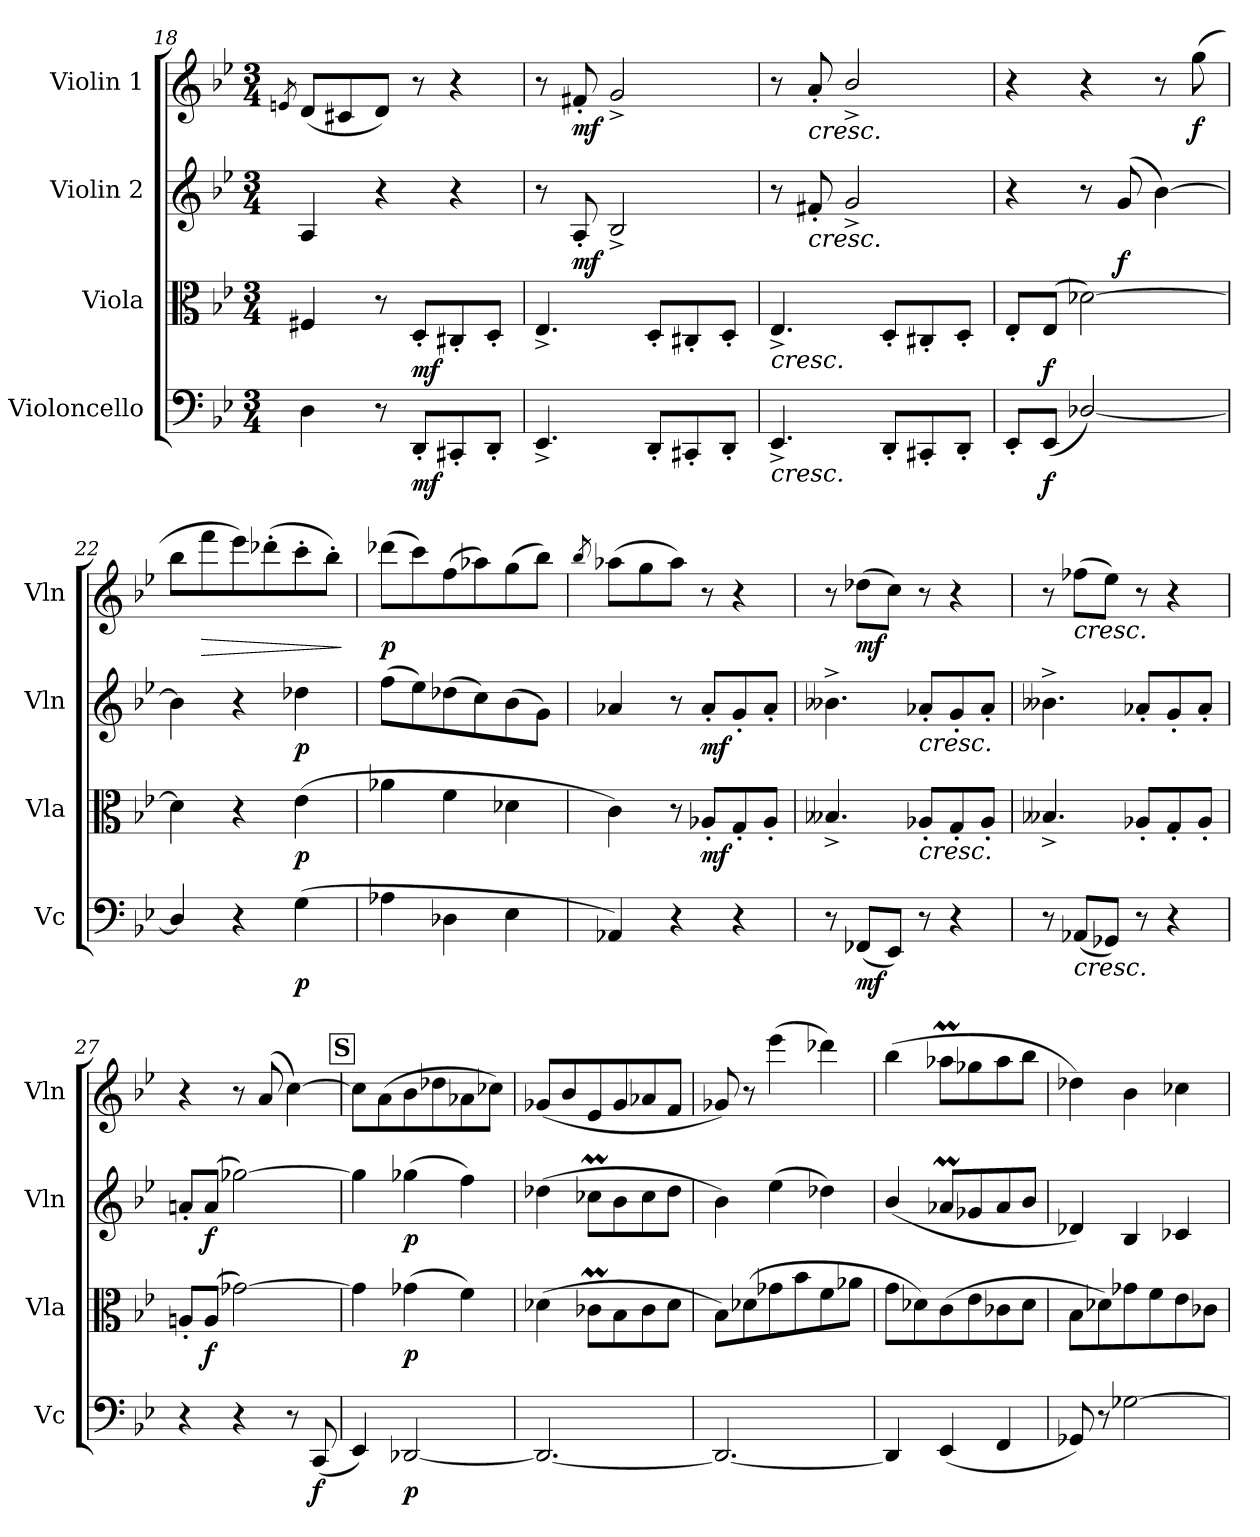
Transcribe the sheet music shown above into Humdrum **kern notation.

**kern	**dynam	**kern	**dynam	**kern	**dynam	**kern	**dynam
*part4	*part4	*part3	*part3	*part2	*part2	*part1	*part1
*staff4	*staff4	*staff3	*staff3	*staff2	*staff2	*staff1	*staff1
*I"Violoncello	*	*I"Viola	*	*I"Violin 2	*	*I"Violin 1	*
*I'Vc	*	*I'Vla	*	*I'Vln	*	*I'Vln	*
*clefF4	*	*clefC3	*	*clefG2	*	*clefG2	*
*k[b-e-]	*	*k[b-e-]	*	*k[b-e-]	*	*k[b-e-]	*
*M3/4	*	*M3/4	*	*M3/4	*	*M3/4	*
=18	=18	=18	=18	=18	=18	=18	=18
.	.	.	.	.	.	8qen/	.
4D\	.	4F#X/	.	4A/	.	(8d/L	.
.	.	.	.	.	.	8c#X/	.
8r	.	8r	.	4r	.	8d/J)	.
!	!LO:DY:b	!	!LO:DY:b	!	!	!	!
8DD'/L	mf	8D'/L	mf	.	.	8r	.
8CC#X'/	.	8C#X'/	.	4r	.	4r	.
8DD'/J	.	8D'/J	.	.	.	.	.
=19	=19	=19	=19	=19	=19	=19	=19
4.EE-^/	.	4.E-^/	.	8r	.	8r	.
!	!	!	!	!	!LO:DY:b	!	!LO:DY:b
.	.	.	.	8A'/	mf	8f#X'/	mf
.	.	.	.	2B-^/	.	2g^/	.
8DD'/L	.	8D'/L	.	.	.	.	.
8CC#X'/	.	8C#X'/	.	.	.	.	.
8DD'/J	.	8D'/J	.	.	.	.	.
=20	=20	=20	=20	=20	=20	=20	=20
!	!	!LO:TX:b:i:t=cresc.	!	!	!	!	!
!LO:TX:b:i:t=cresc.	!	!	!	!	!	!	!
4.EE-^/	.	4.E-^/	.	8r	.	8r	.
!	!	!	!	!	!	!LO:TX:b:i:t=cresc.	!
!	!	!	!	!LO:TX:b:i:t=cresc.	!	!	!
.	.	.	.	8f#X'/	.	8a'/	.
.	.	.	.	2g^/	.	2b-^/	.
8DD'/L	.	8D'/L	.	.	.	.	.
8CC#X'/	.	8C#X'/	.	.	.	.	.
8DD'/J	.	8D'/J	.	.	.	.	.
=21	=21	=21	=21	=21	=21	=21	=21
8EE-'/L	.	8E-'/L	.	4r	.	4r	.
!	!LO:DY:b	!	!LO:DY:b	!	!	!	!
(8EE-/J	f	(<8E-/J	f	.	.	.	.
[<2D-X/)	.	[>2d-X\)	.	8r	.	4r	.
!	!	!	!	!	!LO:DY:b	!	!
.	.	.	.	(8g/	f	.	.
.	.	.	.	[4b-\)	.	8r	.
!	!	!	!	!	!	!	!LO:DY:b
.	.	.	.	.	.	(8gg\	f
=22	=22	=22	=22	=22	=22	=22	=22
4D-/]	.	4d-\]	.	4b-\]	.	8bb-\L	.
!	!	!	!	!	!	!	!LO:HP:b
.	.	.	.	.	.	8fff\	>
4r	.	4r	.	4r	.	8eee-\)	.
.	.	.	.	.	.	(8ddd-X'\	.
!	!LO:DY:b	!	!LO:DY:b	!	!LO:DY:b	!	!
(4G\	p	(4e-\	p	4dd-X\	p	8ccc'\	.
.	.	.	.	.	.	8bb-'\J)	.
.	.	.	.	.	.	.	]
=23	=23	=23	=23	=23	=23	=23	=23
!	!	!	!	!	!	!	!LO:DY:b
4A-X\	.	4a-X\	.	(8ff\L	.	(8ddd-X\L	p
.	.	.	.	8ee-\)	.	8ccc\)	.
4D-X\	.	4f\	.	(8dd-X\	.	(8ff\	.
.	.	.	.	8cc\)	.	8aa-X\)	.
4E-\	.	4d-X\	.	(8b-\	.	(8gg\	.
.	.	.	.	8g\J)	.	8bb-\J)	.
!!LO:LB:g=z
=24	=24	=24	=24	=24	=24	=24	=24
.	.	.	.	.	.	8qbb-/	.
4AA-X/)	.	4c\)	.	4a-X/	.	(8aa-X\L	.
.	.	.	.	.	.	8gg\	.
4r	.	8r	.	8r	.	8aa-\J)	.
!	!	!	!LO:DY:b	!	!LO:DY:b	!	!
.	.	8A-X'/L	mf	8a-'/L	mf	8r	.
4r	.	8G'/	.	8g'/	.	4r	.
.	.	8A-'/J	.	8a-'/J	.	.	.
=25	=25	=25	=25	=25	=25	=25	=25
8r	.	4.B--X^/	.	4.b--X^\	.	8r	.
!	!LO:DY:b	!	!	!	!	!	!LO:DY:b
(8FF-X/L	mf	.	.	.	.	(8dd-X\L	mf
8EE-/J)	.	.	.	.	.	8cc\J)	.
!	!	!	!	!LO:TX:b:i:t=cresc.	!	!	!
!	!	!LO:TX:b:i:t=cresc.	!	!	!	!	!
8r	.	8A-X'/L	.	8a-X'/L	.	8r	.
4r	.	8G'/	.	8g'/	.	4r	.
.	.	8A-'/J	.	8a-'/J	.	.	.
=26	=26	=26	=26	=26	=26	=26	=26
8r	.	4.B--X^/	.	4.b--X^\	.	8r	.
!	!	!	!	!	!	!LO:TX:b:i:t=cresc.	!
!LO:TX:b:i:t=cresc.	!	!	!	!	!	!	!
(8AA-X/L	.	.	.	.	.	(8ff-X\L	.
8GG-X/J)	.	.	.	.	.	8ee-\J)	.
8r	.	8A-X'/L	.	8a-X'/L	.	8r	.
4r	.	8G'/	.	8g'/	.	4r	.
.	.	8A-'/J	.	8a-'/J	.	.	.
=27	=27	=27	=27	=27	=27	=27	=27
4r	.	8An'/L	.	8an'/L	.	4r	.
!	!	!	!LO:DY:b	!	!LO:DY:b	!	!
.	.	(<8A/J	f	(8a/J	f	.	.
4r	.	[>2g-X\)	.	[>2gg-X\)	.	8r	.
.	.	.	.	.	.	(8a/	.
8r	.	.	.	.	.	[>4cc\)	.
!	!LO:DY:b	!	!	!	!	!	!
(8CC/	f	.	.	.	.	.	.
!!LO:REH:place=s1:a:B:cj:fs=14:t=S
=28	=28	=28	=28	=28	=28	=28	=28
4EE-/)	.	4g-\]	.	4gg-\]	.	8cc\L]	.
.	.	.	.	.	.	(8a\	.
!	!LO:DY:b	!	!LO:DY:b	!	!LO:DY:b	!	!
[<2DD-X/	p	(4g-X\	p	(4gg-X\	p	8b-\	.
.	.	.	.	.	.	8dd-X\	.
.	.	4f\)	.	4ff\)	.	8a-X\	.
.	.	.	.	.	.	8cc-X\J)	.
=29	=29	=29	=29	=29	=29	=29	=29
2.DD-/_	.	(4d-X\	.	(4dd-X\	.	(8g-X/L	.
.	.	.	.	.	.	8b-/	.
.	.	8c-XM\L	.	8cc-XM\L	.	8e-/	.
.	.	8B-\	.	8b-\	.	8g-/	.
.	.	8c-\	.	8cc-\	.	8a-X/	.
.	.	8d-\J	.	8dd-\J	.	8f/J	.
!!LO:LB:g=z
=30	=30	=30	=30	=30	=30	=30	=30
2.DD-/_	.	8B-\L)	.	4b-\)	.	8g-X/)	.
.	.	(8d-X\	.	.	.	8r	.
.	.	8g-X\	.	(4ee-\	.	(4eee-\	.
.	.	8b-\	.	.	.	.	.
.	.	8f\	.	4dd-X\)	.	4ddd-X\)	.
.	.	8a-X\J	.	.	.	.	.
!!LO:PB:g=z
=31	=31	=31	=31	=31	=31	=31	=31
4DD-/]	.	8g\L	.	(4b-/	.	(4bb-\	.
.	.	8d-X\)	.	.	.	.	.
(4EE-/	.	(8c\	.	8a-XM/L	.	8aa-XM\L	.
.	.	8e-\	.	8g-X/	.	8gg-X\	.
4FF/	.	8c-X\	.	8a-/	.	8aa-\	.
.	.	8d-\J	.	8b-/J	.	8bb-\J	.
=32	=32	=32	=32	=32	=32	=32	=32
8GG-X/)	.	8B-\L	.	4d-X/)	.	4dd-X\)	.
8r	.	8d-X\)	.	.	.	.	.
[>2G-X\	.	8g-X\	.	4B-/	.	4b-\	.
.	.	8f\	.	.	.	.	.
.	.	8e-\	.	4c-X/	.	4cc-X\	.
.	.	8c-X\J	.	.	.	.	.
=	=	=	=	=	=	=	=
*-	*-	*-	*-	*-	*-	*-	*-
